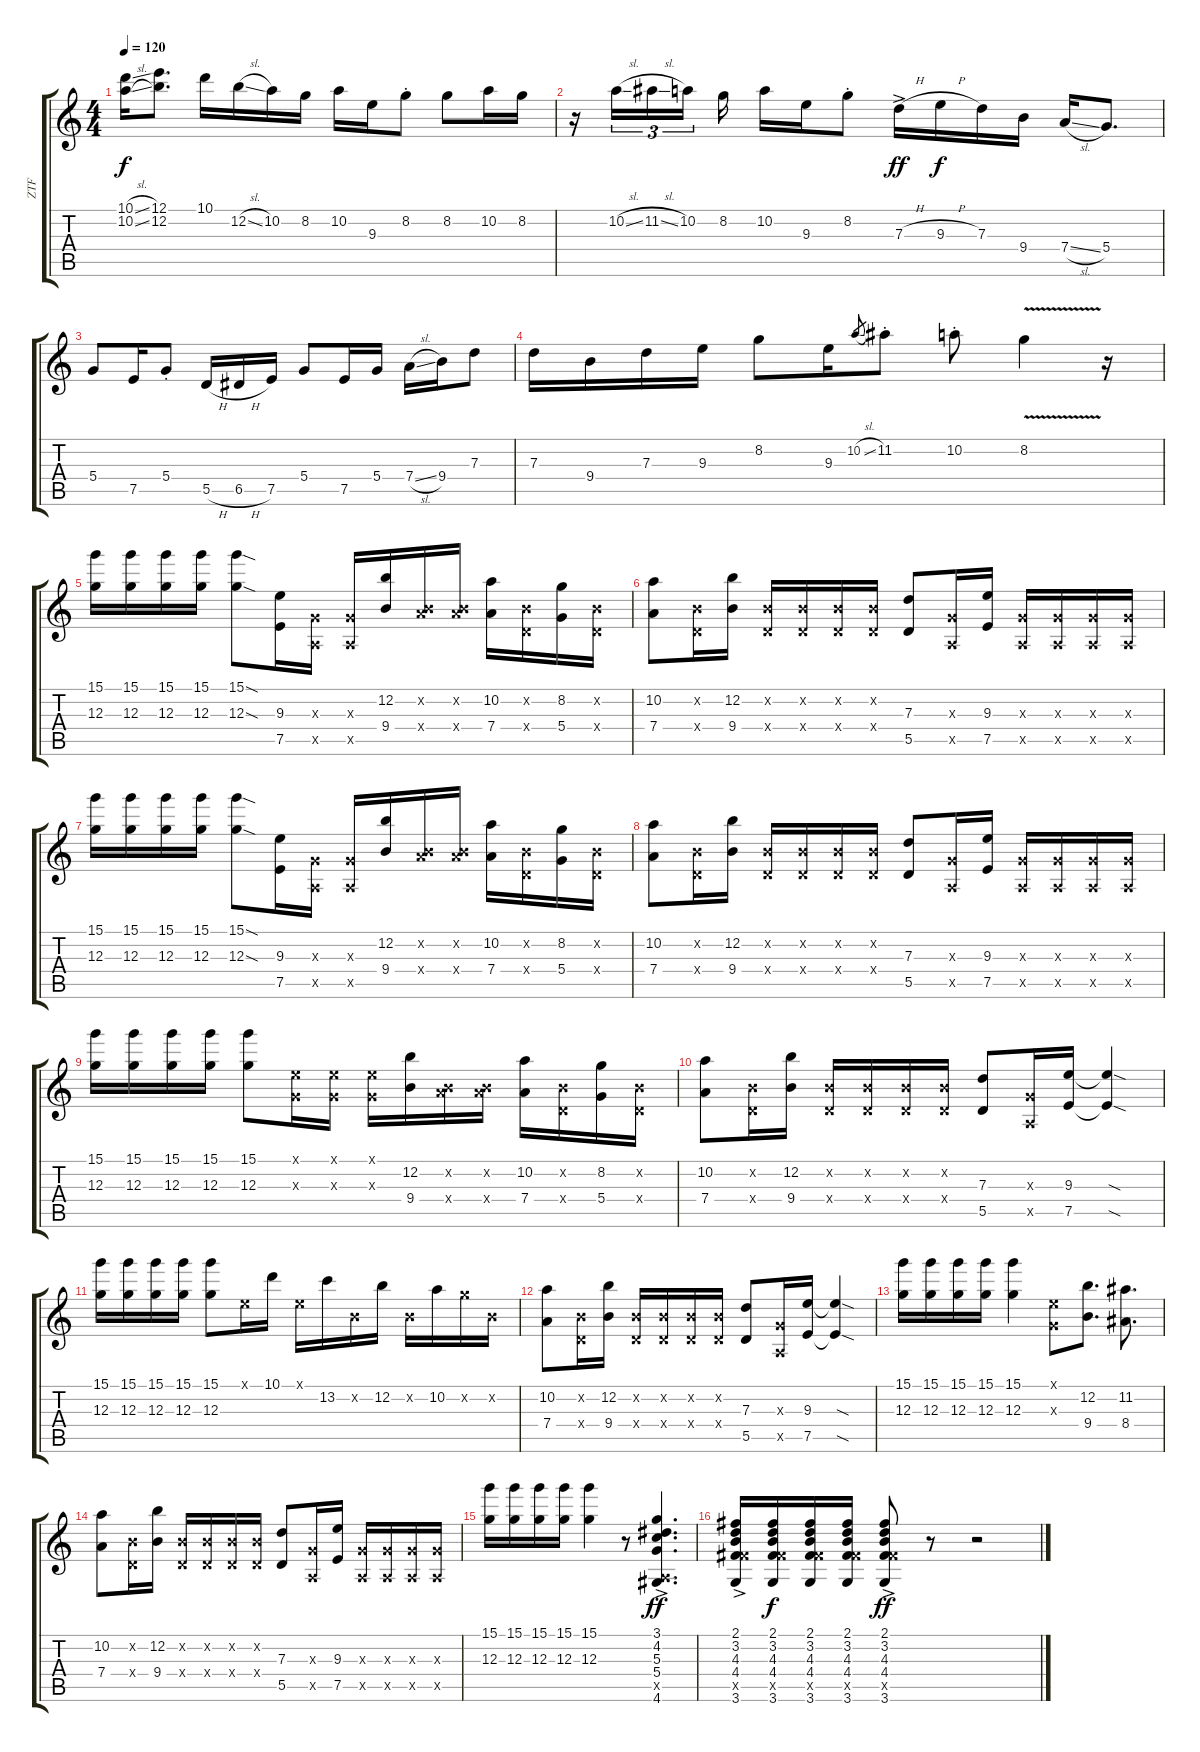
\track ("ZTF" "ZTF") {instrument acousticguitarsteel}
\staff {score tabs}
\tuning (E4 B3 G3 D3 A2 E2) {hide}
\ts (4 4)
\tempo 120
\clef g2
\ks c
(10.1{sl} 10.2{sl}).16{dy f} (12.1 12.2).8{d} 10.1.16 12.2{sl}.16 10.2.16 8.2.16 10.2.16 9.3.16 8.2{st}.8 8.2.8 10.2.16 8.2.16 |
r.16 10.2{sl}.16{tu (3 2)} 11.2{sl}.16{tu (3 2)} 10.2.16{tu (3 2) beam splitsecondary} 8.2.16 10.2.16 9.3.16 8.2{st}.8 7.3{h ac}.16{dy ff} 9.3{h}.16{dy f} 7.3.16 9.4.16 7.4{sl}.16 5.4.8{d} |
5.4.8 7.5.16 5.4{st}.8 5.5{h}.16 6.5{h}.16 7.5.16 5.4.8 7.5.16 5.4.16 7.4{sl}.16 9.4.16 7.3.8 |
7.3.16 9.4.16 7.3.16 9.3.16 8.2.8 9.3.16 10.2{sl}.8{gr} 11.2{st}.8 10.2{st}.8 8.2{v}.4 r.16 |
(15.1 12.3).16 (15.1 12.3).16 (15.1 12.3).16 (15.1 12.3).16 (15.1{sod} 12.3{sod}).8 (9.3 7.5).16 (0.3{x} 0.5{x}).16 (0.3{x} 0.5{x}).16 (12.2 9.4).16 (0.2{x} 7.4{x}).16 (0.2{x} 7.4{x}).16 (10.2 7.4).16 (0.2{x} 0.4{x}).16 (8.2 5.4).16 (0.2{x} 0.4{x}).16 |
(10.2 7.4).8 (0.2{x} 0.4{x}).16 (12.2 9.4).16 (0.2{x} 0.4{x}).16 (0.2{x} 0.4{x}).16 (0.2{x} 0.4{x}).16 (0.2{x} 0.4{x}).16 (7.3 5.5).8 (0.3{x} 0.5{x}).16 (9.3 7.5).16 (0.3{x} 0.5{x}).16 (0.3{x} 0.5{x}).16 (0.3{x} 0.5{x}).16 (0.3{x} 0.5{x}).16 |
(15.1 12.3).16 (15.1 12.3).16 (15.1 12.3).16 (15.1 12.3).16 (15.1{sod} 12.3{sod}).8 (9.3 7.5).16 (0.3{x} 0.5{x}).16 (0.3{x} 0.5{x}).16 (12.2 9.4).16 (0.2{x} 7.4{x}).16 (0.2{x} 7.4{x}).16 (10.2 7.4).16 (0.2{x} 0.4{x}).16 (8.2 5.4).16 (0.2{x} 0.4{x}).16 |
(10.2 7.4).8 (0.2{x} 0.4{x}).16 (12.2 9.4).16 (0.2{x} 0.4{x}).16 (0.2{x} 0.4{x}).16 (0.2{x} 0.4{x}).16 (0.2{x} 0.4{x}).16 (7.3 5.5).8 (0.3{x} 0.5{x}).16 (9.3 7.5).16 (0.3{x} 0.5{x}).16 (0.3{x} 0.5{x}).16 (0.3{x} 0.5{x}).16 (0.3{x} 0.5{x}).16 |
(15.1 12.3).16 (15.1 12.3).16 (15.1 12.3).16 (15.1 12.3).16 (15.1 12.3).8 (0.1{x} 0.3{x}).16 (0.1{x} 0.3{x}).16 (0.1{x} 0.3{x}).16 (12.2 9.4).16 (0.2{x} 7.4{x}).16 (0.2{x} 7.4{x}).16 (10.2 7.4).16 (0.2{x} 0.4{x}).16 (8.2 5.4).16 (0.2{x} 0.4{x}).16 |
(10.2 7.4).8 (0.2{x} 0.4{x}).16 (12.2 9.4).16 (0.2{x} 0.4{x}).16 (0.2{x} 0.4{x}).16 (0.2{x} 0.4{x}).16 (0.2{x} 0.4{x}).16 (7.3 5.5).8 (0.3{x} 0.5{x}).16 (9.3 7.5).16 (9.3{sod t} 7.5{sod t}).4 |
(15.1 12.3).16 (15.1 12.3).16 (15.1 12.3).16 (15.1 12.3).16 (15.1 12.3).8 0.1{x}.16 10.1.16 0.1{x}.16 13.2.16 0.2{x}.16 12.2.16 0.2{x}.16 10.2.16 8.2{x}.16 0.2{x}.16 |
(10.2 7.4).8 (0.2{x} 0.4{x}).16 (12.2 9.4).16 (0.2{x} 0.4{x}).16 (0.2{x} 0.4{x}).16 (0.2{x} 0.4{x}).16 (0.2{x} 0.4{x}).16 (7.3 5.5).8 (0.3{x} 0.5{x}).16 (9.3 7.5).16 (9.3{sod t} 7.5{sod t}).4 |
(15.1 12.3).16 (15.1 12.3).16 (15.1 12.3).16 (15.1 12.3).16 (15.1 12.3).4 (0.1{x} 0.3{x}).8 (12.2 9.4).8{d} (11.2 8.4).8{d} |
(10.2 7.4).8 (0.2{x} 0.4{x}).16 (12.2 9.4).16 (0.2{x} 0.4{x}).16 (0.2{x} 0.4{x}).16 (0.2{x} 0.4{x}).16 (0.2{x} 0.4{x}).16 (7.3 5.5).8 (0.3{x} 0.5{x}).16 (9.3 7.5).16 (0.3{x} 0.5{x}).16 (0.3{x} 0.5{x}).16 (0.3{x} 0.5{x}).16 (0.3{x} 0.5{x}).16 |
(15.1 12.3).16 (15.1 12.3).16 (15.1 12.3).16 (15.1 12.3).16 (15.1 12.3).4 r.8 (3.1{ac} 4.2{ac} 5.3{ac} 5.4{ac} 0.5{ac x} 4.6{ac}).4{d dy ff volume 10} |
(2.1{ac} 3.2{ac} 4.3{ac} 4.4{ac} 9.5{ac x} 3.6{ac}).16 (2.1 3.2 4.3 4.4 9.5{x} 3.6).16{dy f} (2.1 3.2 4.3 4.4 9.5{x} 3.6).16 (2.1 3.2 4.3 4.4 9.5{x} 3.6).16 (2.1{ac} 3.2{ac} 4.3{ac} 4.4{ac} 9.5{ac x} 3.6{ac}).8{dy ff} r.8 r.2
